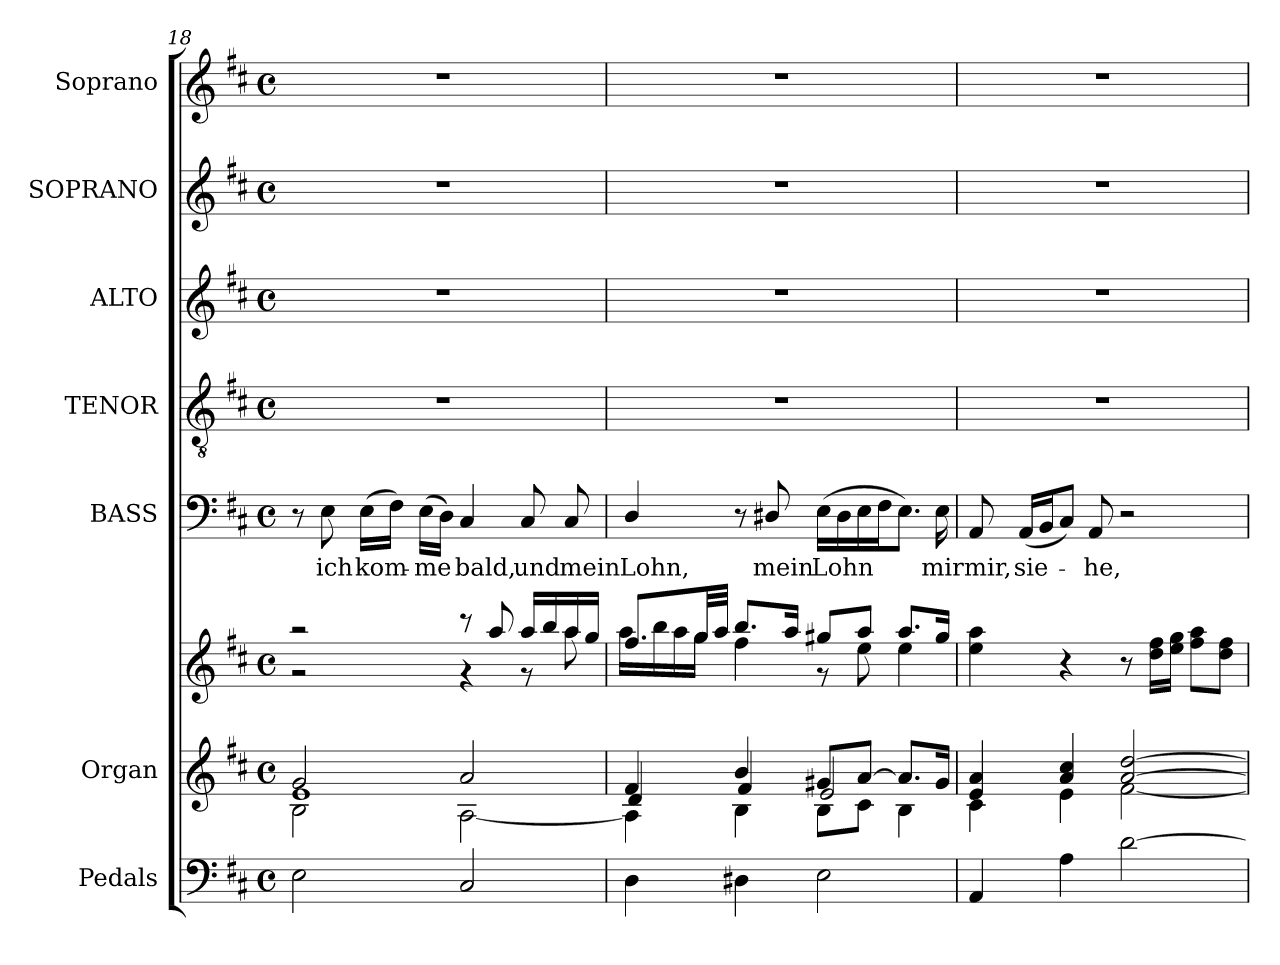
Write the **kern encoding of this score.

**kern	**kern	**kern	**kern	**text	**kern	**kern	**kern	**kern
*part7	*part6	*part6	*part5	*part5	*part4	*part3	*part2	*part1
*staff8	*staff7	*staff6	*staff5	*staff5	*staff4	*staff3	*staff2	*staff1
*I"Pedals	*I"Organ	*	*I"BASS	*	*I"TENOR	*I"ALTO	*I"SOPRANO	*I"Soprano
*I'Ped.	*I'Org.	*	*I'B.	*	*I'T.	*I'A.	*I'S.	*I'S.
*clefF4	*clefG2	*clefG2	*clefF4	*	*clefGv2	*clefG2	*clefG2	*clefG2
*	*	*	*	*	*ITrd7c12	*	*	*
*k[f#c#]	*k[f#c#]	*k[f#c#]	*k[f#c#]	*	*k[f#c#]	*k[f#c#]	*k[f#c#]	*k[f#c#]
*D:	*D:	*D:	*D:	*	*D:	*D:	*D:	*D:
*M4/4	*M4/4	*M4/4	*M4/4	*	*M4/4	*M4/4	*M4/4	*M4/4
*met(c)	*met(c)	*met(c)	*met(c)	*	*met(c)	*met(c)	*met(c)	*met(c)
=18	=18	=18	=18	=18	=18	=18	=18	=18
*	*^	*^	*	*	*	*	*	*
*	*	*^	*	*	*	*	*	*	*	*
2Ei\	2gi/	2Bi\	1ei	2r	2r	8r	.	1r	1r	1r	1r
!	!	!	!	!	!	!	!LO:LY:b:color=#000000	!	!	!	!
.	.	.	.	.	.	8Ei\	ich	.	.	.	.
!	!	!	!	!	!	!	!LO:LY:b:color=#000000	!	!	!	!
.	.	.	.	.	.	(16Ei\LL	kom-	.	.	.	.
.	.	.	.	.	.	16F#i\JJ)	.	.	.	.	.
!	!	!	!	!	!	!	!LO:LY:b:color=#000000	!	!	!	!
.	.	.	.	.	.	(16Ei\LL	-me	.	.	.	.
.	.	.	.	.	.	16Di\JJ)	.	.	.	.	.
!	!	!	!	!	!	!	!LO:LY:b:color=#000000	!	!	!	!
2C#i/	2ai/	[2Ai\	.	8r	4r	4C#i/	bald,	.	.	.	.
.	.	.	.	8aai/	.	.	.	.	.	.	.
!	!	!	!	!	!	!	!LO:LY:b:color=#000000	!	!	!	!
.	.	.	.	16aai/LL	8r	8C#i/	und	.	.	.	.
.	.	.	.	16bbi/	.	.	.	.	.	.	.
!	!	!	!	!	!	!	!LO:LY:b:color=#000000	!	!	!	!
.	.	.	.	16aai/	8aai\	8C#i/	mein	.	.	.	.
.	.	.	.	16ggi/JJ	.	.	.	.	.	.	.
=19	=19	=19	=19	=19	=19	=19	=19	=19	=19	=19	=19
!	!	!	!	!	!	!	!LO:LY:b:color=#000000	!	!	!	!
4Di\	4f#i/	4Ai\]	4di/	8.ff#i/L	16aai\LL	4Di/	Lohn,	1r	1r	1r	1r
.	.	.	.	.	16bbi\	.	.	.	.	.	.
.	.	.	.	.	16aai\	.	.	.	.	.	.
.	.	.	.	32ggi/LL	16ggi\JJ	.	.	.	.	.	.
.	.	.	.	32aai/JJJ	.	.	.	.	.	.	.
4D#Xi\	4bi/	4Bi\	4f#i/	8.bbi/L	4ff#i\	8r	.	.	.	.	.
!	!	!	!	!	!	!	!LO:LY:b:color=#000000	!	!	!	!
.	.	.	.	.	.	8D#Xi/	mein	.	.	.	.
.	.	.	.	16aai/Jk	.	.	.	.	.	.	.
!	!	!	!	!	!	!	!LO:LY:b:color=#000000	!	!	!	!
2Ei\	8g#Xi/L	8Bi\L	2ei/	8gg#Xi/L	8r	(16Ei\LL	Lohn	.	.	.	.
.	.	.	.	.	.	16D#i\	.	.	.	.	.
.	[8ai/J	8c#i\J	.	8aai/J	8eei\	16Ei\	.	.	.	.	.
.	.	.	.	.	.	16F#i\J	.	.	.	.	.
.	8.ai/L]	4Bi\	.	8.aai/L	4eei\	8.Ei\J)	.	.	.	.	.
!	!	!	!	!	!	!	!LO:LY:b:color=#000000	!	!	!	!
.	16g#i/Jk	.	.	16gg#i/Jk	.	16Ei\	mir	.	.	.	.
*	*	*v	*v	*	*	*	*	*	*	*	*
*	*	*	*v	*v	*	*	*	*	*	*
=20	=20	=20	=20	=20	=20	=20	=20	=20	=20
!	!	!	!	!	!LO:LY:b:color=#000000	!	!	!	!
4AAi/	4ei/ 4ai	4c#i\	4eei\ 4aai	8AAi/	mir,	1r	1r	1r	1r
!	!	!	!	!	!LO:LY:b:color=#000000	!	!	!	!
.	.	.	.	(16AAi/LL	sie-	.	.	.	.
.	.	.	.	16BBi/J	.	.	.	.	.
4Ai\	4ai/ 4cc#i	4ei\	4r	8C#i/J)	.	.	.	.	.
!	!	!	!	!	!LO:LY:b:color=#000000	!	!	!	!
.	.	.	.	8AAi/	-he,	.	.	.	.
[2di\	[2ai/ [2ddi	[2f#i\	8r	2r	.	.	.	.	.
.	.	.	16ddi\ 16ff#iLL	.	.	.	.	.	.
.	.	.	16eei\ 16ggiJJ	.	.	.	.	.	.
.	.	.	8ff#i\ 8aaiL	.	.	.	.	.	.
.	.	.	8ddi\ 8ff#iJ	.	.	.	.	.	.
*	*v	*v	*	*	*	*	*	*	*
=	=	=	=	=	=	=	=	=
*-	*-	*-	*-	*-	*-	*-	*-	*-
